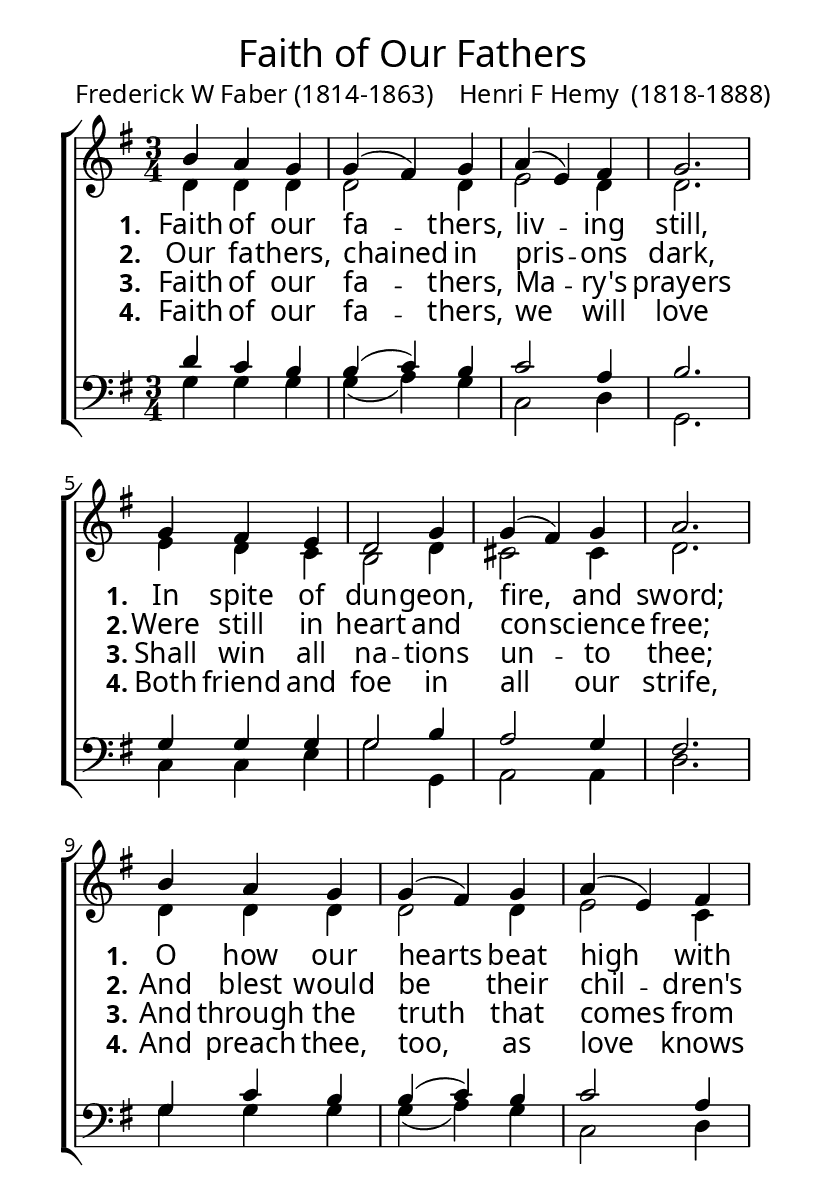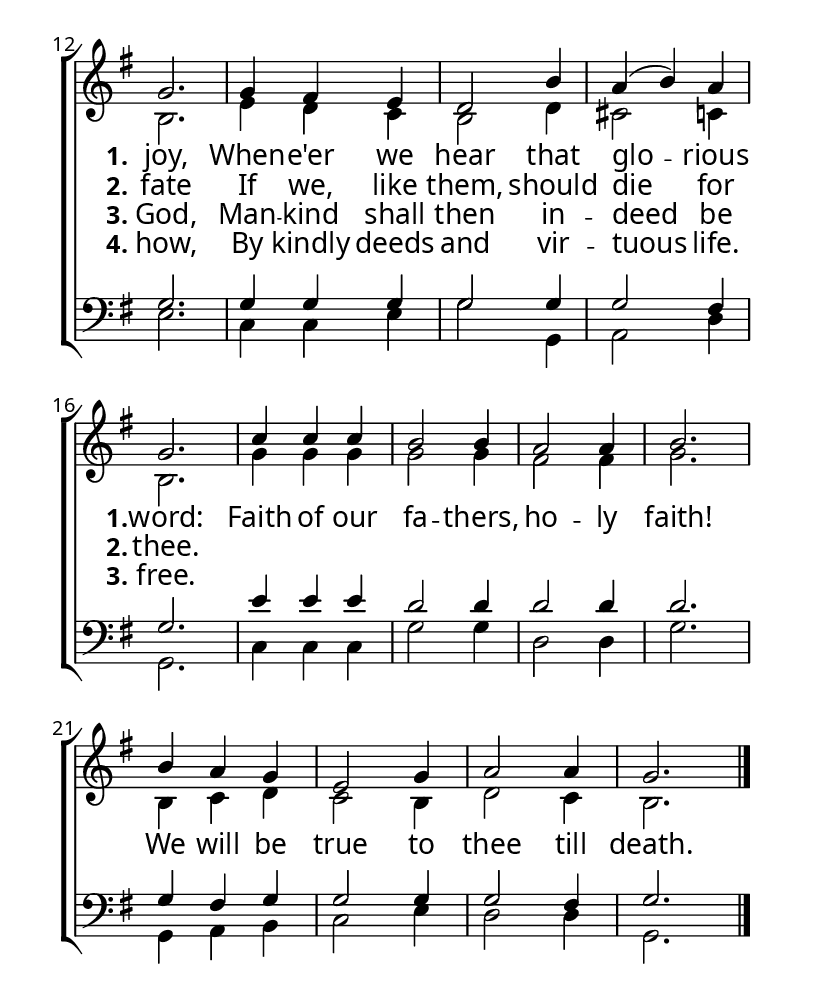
\version "2.14.2"
%\include "../util.ly"
\include "inc-header.ly"
\header {
  title = \markup{\override #'(font-name . "Garamond Premr Pro"){ \abs-fontsize #18 "Faith of Our Fathers"}}
  composer = \markup"Henri F Hemy  (1818-1888)"
  poet = \markup "Frederick W Faber (1814-1863)"
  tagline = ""
}
% #(set-global-staff-size 20) \paper{ #(define fonts (make-pango-font-tree "Garamond Premr Pro" "Garamond Premr Pro" "Garamond Premr Pro" (/ 22 20))) }
global = {
  \key g \major
  \time 3/4
  %\dynamicUp
  %\set crescendoSpanner = #'dashed-line
  %\set midiInstrument = "recorder"
  \autoBeamOff
  \override DynamicTextSpanner #'style = #'none
}

sopMusic = \relative c'' {
  b4 a g | g( fis) g | a( e) fis | g2. |
  g4 fis e | d2 g4 | g( fis) g | a2. |
  b4 a g | g( fis) g | a( e) fis | g2. |
  g4 fis e | d2 b'4 | a( b) a | g2. |
  c4 c c | b2 b4 | a2 a4 | b2. |
  b4 a g | e2 g4 | a2 a4 | g2.
  \bar "|."
}
sopWords = \lyricmode {
  \set stanza = "1. " \set shortVocalName = "1. "
  Faith of our fa -- thers, liv -- ing still,
  In spite of dun -- geon, fire, and sword;
  O how our hearts beat high with joy,
  When -- e'er we hear that glo -- rious word:
  \set shortVocalName = ""
  Faith of our fa -- thers, ho -- ly faith!
  We will be true to thee till death.
}

sopWordsII = \lyricmode {
  \set stanza = "2. " \set shortVocalName = "2. "
  Our fa -- thers, chained in pris -- ons dark,
  Were still in heart and con -- science free;
  And blest would be their chil -- dren's fate
  If we, like them, should die for thee.
}

sopWordsIII = \lyricmode {
  \set stanza = "3. " \set shortVocalName = "3. "
  Faith of our fa -- thers, Ma -- ry's prayers
  Shall win all na -- tions un -- to thee;
  And through the truth that comes from God,
  Man -- kind shall then in -- deed be free.
}

sopWordsIV = \lyricmode {
  \set stanza = "4. " \set shortVocalName = "4. "
  Faith of our fa -- thers, we will love
  Both friend and foe in all our strife,
  And preach thee, too, as love knows how,
  By kindly deeds and vir -- tuous life.
}

altoMusic = \relative c' {
  d4 d d | d2 d4 | e2 d4 | d2. |
  e4 d c | b2 d4 | cis2 cis4 | d2. |
  d4 d d | d2 d4 | e2 c4 | b2. |
  e4 d c | b2 d4 | cis2 c4 | b2. |
  g'4 g g | g2 g4 | fis2 fis4 | g2. |
  b,4 c d | c2 b4 | d2 c4 | b2.
  \bar "|."
}
tenorMusic = \relative c' {
  d4 c b | b( c) b | c2 a4 | b2. |
  g4 g g | g2 b4 | a2 g4 | fis2. |
  g4 c b | b( c) b | c2 a4 | g2. |
  g4 g g | g2 g4 | g2 fis4 | g2. |
  e'4 e e | d2 d4 | d2 d4 | d2. |
  g,4 fis g | g2 g4 | g2 fis4 | g2.
  \bar "|."
}

bassMusic = \relative c' {
  g4 g g | g( a) g | c,2 d4 | g,2. |
  c4 c e | g2 g,4 | a2 a4 | d2. |
  g4 g g | g( a) g | c,2 d4 | e2. |
  c4 c e | g2 g,4 | a2 d4 | g,2. |
  c4 c c | g'2 g4 | d2 d4 | g2. |
  g,4 a b | c2 e4 | d2 d4 | g,2.
  \bar "|."
}
\score {
<<
   \new ChoirStaff <<
    \new Staff = women <<
      \new Voice = "sopranos" { \voiceOne << \global \sopMusic >> }
      \new Voice = "altos" { \voiceTwo << \global \altoMusic >> }
    >>
    \new Lyrics = "altos"  \lyricsto "sopranos" \sopWords
    \new Lyrics = "altosII"  \lyricsto "sopranos" \sopWordsII
    \new Lyrics = "altosII"  \lyricsto "sopranos" \sopWordsIII
    \new Lyrics = "altosII"  \lyricsto "sopranos" \sopWordsIV
   \new Staff = men <<
      \clef bass
      \new Voice = "tenors" { \voiceOne << \global \tenorMusic >> }
      \new Voice = "basses" { \voiceTwo << \global \bassMusic >> }
    >>
  >>
%    \new PianoStaff << \new Staff { \new Voice { \pianoRH } } \new Staff { \clef "bass" \pianoLH } >>
  >>
  \midi {
    \tempo 4 = 90
    \set Staff.midiInstrument = "flute"
  
    \context {
      \Voice
      \remove "Dynamic_performer"
    }
  }
  \layout {
    \context {
      \Lyrics
      % \override LyricText #'font-size = #1.3
      % \override VerticalAxisGroup #'staff-affinity = #0
      % \override LyricText #'X-offset = #center-on-word
    }
    \context {
      \Score
      % \override SpacingSpanner #'base-shortest-duration = #(ly:make-moment 1 8)
      % \override SpacingSpanner #'common-shortest-duration = #(ly:make-moment 1 4)
    }
    \context {
      % Remove all empty staves
      \Staff \RemoveEmptyStaves \override VerticalAxisGroup #'remove-first = ##t
      
      \override VerticalAxisGroup #'staff-staff-spacing =
      #'((basic-distance . 0)
         (minimum-distance . 0)
         (padding . -1)
         (stretchability . 2))
    }
  }
}
